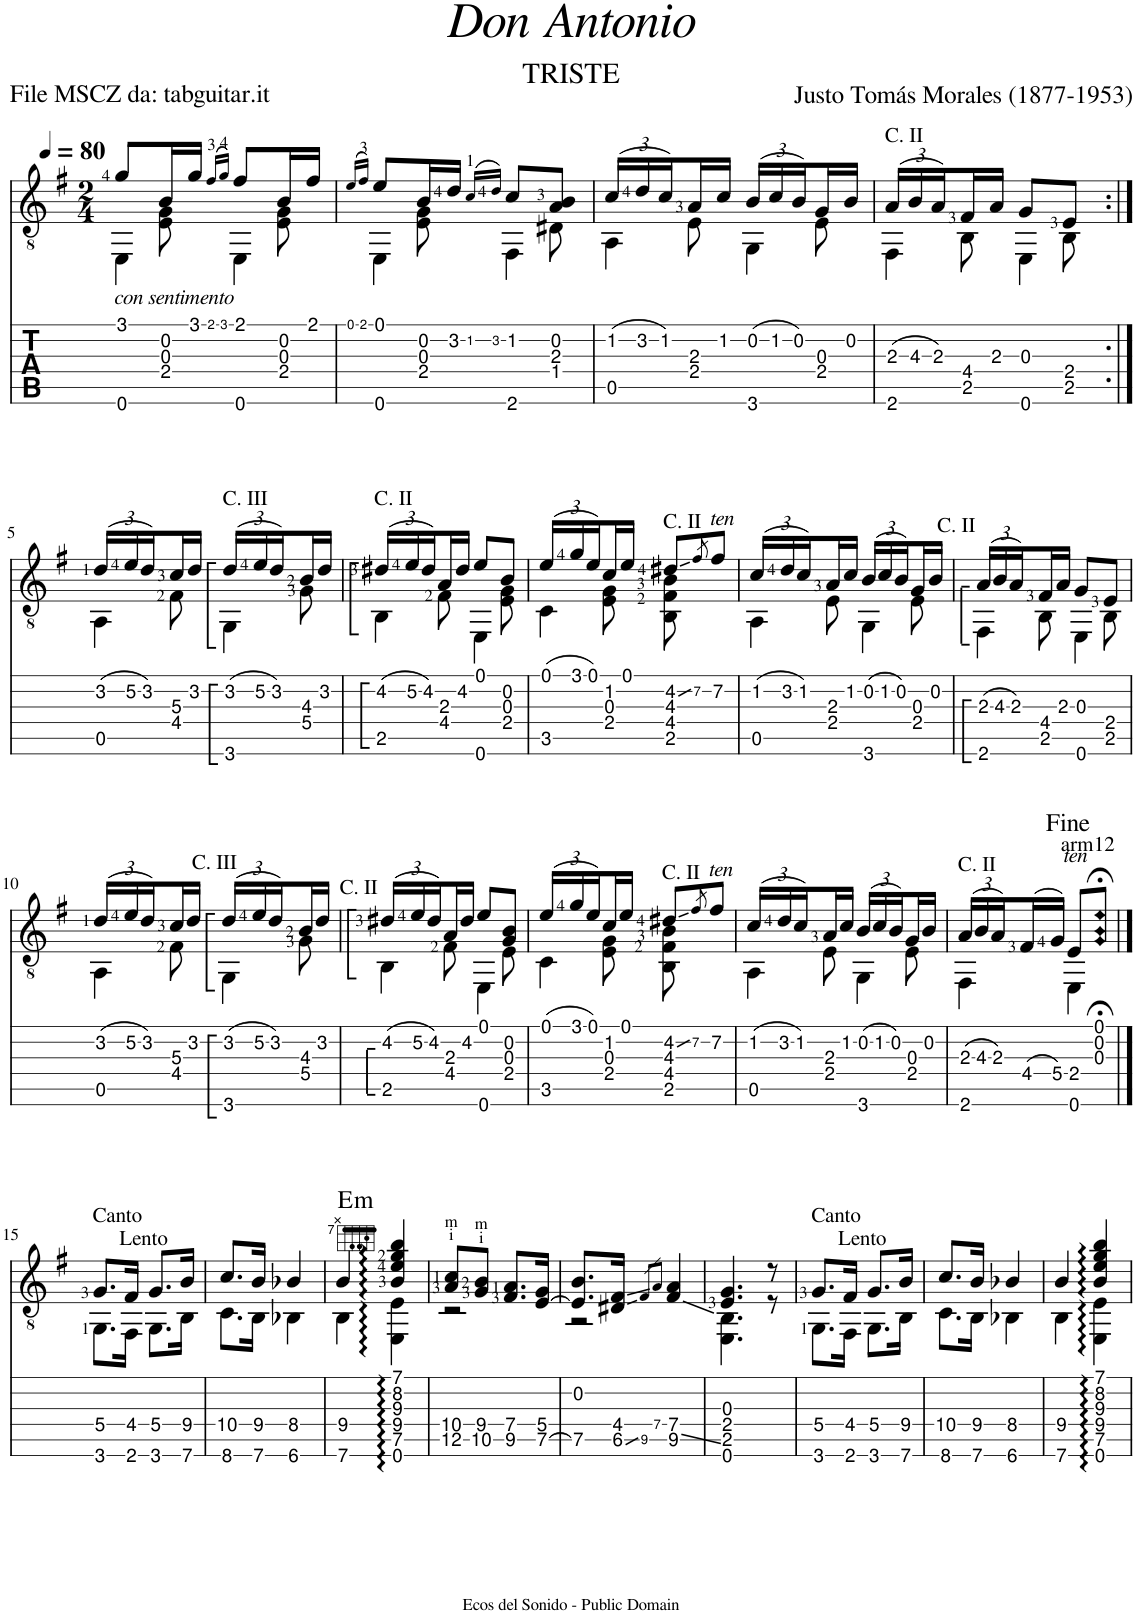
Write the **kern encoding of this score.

**kern	**kern	**harte
*part1	*part1	*part1
*staff2	*staff1	*
*I"Guitar	*	*
*I'Guit.	*	*
*stria6	*	*
*	*clefGv2	*
*k[f#]	*k[f#]	*
*M2/4	*M2/4	*
*MM80	*MM80	*
=1	=1	=1
*^	*^	*
*	*^	*	*^	*
!LO:TX:a:i:t=con sentimento	!	!	!	!	!	!
8gL	8ryy	4EE	8g/L	8ryy	4EE\	.
16BL	8E 8G	.	16B/L	8E\ 8G\	.	.
16gJJ	.	.	16g/JJ	.	.	.
qf#	.	.	(16qf#/LL	.	.	.
qg	.	.	16qg/JJ)	.	.	.
8f#L	8ryy	4EE	8f#/L	8ryy	4EE\	.
16BL	8E 8G	.	16B/L	8E\ 8G\	.	.
16f#JJ	.	.	16f#/JJ	.	.	.
=2	=2	=2	=2	=2	=2	=2
qe	.	.	(16qe/LL	.	.	.
qf#	.	.	16qf#/JJ)	.	.	.
8eL	8ryy	4EE	8e/L	8ryy	4EE\	.
16BL	8E 8G	.	16B/L	8E\ 8G\	.	.
16dJJ	.	.	16d/JJ	.	.	.
qc	.	.	(16qc/LL	.	.	.
qd	.	.	16qd/JJ)	.	.	.
8cL	8ryy	4FF#	8c/L	8ryy	4FF#\	.
8A\ 8B\J	8D#	.	8A/ 8B/J	8D#X\	.	.
=3	=3	=3	=3	=3	=3	=3
*Xbrackettup	*	*	*Xbrackettup	*	*	*
24cLL	8ryy	4AA	(24c/LL	8ryy	4AA\	.
24d	.	.	24d/	.	.	.
24cJ	.	.	24c/)	.	.	.
16AL	8E	.	16A/	8E\	.	.
16cJJ	.	.	16c/JJ	.	.	.
24BLL	8ryy	4GG	(24B/LL	8ryy	4GG\	.
24c	.	.	24c/	.	.	.
24BJ	.	.	24B/)	.	.	.
16GL	8E	.	16G/	8E\	.	.
16BJJ	.	.	16B/JJ	.	.	.
=4	=4	=4	=4	=4	=4	=4
!	!	!	!LO:TX:a:t=C. II	!	!	!
24ALL	8ryy	4FF#	(24A/LL	8ryy	4FF#\	.
24B	.	.	24B/	.	.	.
24AJ	.	.	24A/)	.	.	.
16F#L	8BB	.	16F#/	8BB\	.	.
16AJJ	.	.	16A/JJ	.	.	.
8GL	8ryy	4EE	8G/L	8ryy	4EE\	.
8EJ	8BB	.	8E/J	8BB\	.	.
!!LO:LB:g=z	!!	!!
=5:|!	=5:|!	=5:|!	=5:|!	=5:|!	=5:|!	=5:|!
24dLL	8ryy	4AA	(24d/LL	8ryy	4AA\	.
24e	.	.	24e/	.	.	.
24dJ	.	.	24d/)	.	.	.
16cL	8F#	.	16c/	8F#\	.	.
16dJJ	.	.	16d/JJ	.	.	.
!	!	!	!LO:TX:a:t=C. III	!	!	!
24d::LL	8ryy	4GG	(24d::/LL	8ryy	4GG\	.
24e	.	.	24e/	.	.	.
24dJ	.	.	24d/)	.	.	.
16BL	8G	.	16B/	8G\	.	.
16dJJ	.	.	16d/JJ	.	.	.
=6	=6	=6	=6	=6	=6	=6
!	!	!	!LO:TX:a:t=C. II	!	!	!
24d#::LL	8ryy	4BB	(24d#X::/LL	8ryy	4BB\	.
24e	.	.	24e/	.	.	.
24d#J	.	.	24d#/)	.	.	.
16AL	8F#	.	16A/	8F#\	.	.
16d#JJ	.	.	16d#/JJ	.	.	.
8eL	8ryy	4EE	8e/L	8ryy	4EE\	.
8BJ	8E 8G	.	8B/J	8E\ 8G\	.	.
=7	=7	=7	=7	=7	=7	=7
24eLL	8ryy	4C	(24e/LL	8ryy	4C\	.
24g	.	.	24g/	.	.	.
24eJ	.	.	24e/)	.	.	.
16cL	8E\ 8G\L	.	16c/	8E\ 8G\	.	.
16eJJ	.	.	16e/JJ	.	.	.
!	!	!	!LO:TX:a:t=C. II	!	!	!
8d#L	8BB\ 8F#\ 8B\J	4ryy	8d#X/L	8BB\ 8F#\ 8B\	4ryy	.
qf#	.	.	8qf#/	.	.	.
!	!	!	!LO:TX:a:i:t=ten	!	!	!
8f#J	8ryy	.	8f#/J	8ryy	.	.
=8	=8	=8	=8	=8	=8	=8
24cLL	8ryy	4AA	(24c/LL	8ryy	4AA\	.
24d	.	.	24d/	.	.	.
24cJ	.	.	24c/)	.	.	.
16AL	8E	.	16A/	8E\	.	.
16cJJ	.	.	16c/JJ	.	.	.
24BLL	8ryy	4GG	(24B/LL	8ryy	4GG\	.
24c	.	.	24c/	.	.	.
24BJ	.	.	24B/)	.	.	.
16GL	8E	.	16G/	8E\	.	.
16BJJ	.	.	16B/JJ	.	.	.
=9	=9	=9	=9	=9	=9	=9
!	!	!	!LO:TX:a:t=C. II	!	!	!
24A::LL	8ryy	4FF#	(24A::/LL	8ryy	4FF#\	.
24B	.	.	24B/	.	.	.
24AJ	.	.	24A/)	.	.	.
16F#L	8BB	.	16F#/	8BB\	.	.
16AJJ	.	.	16A/JJ	.	.	.
8GL	8ryy	4EE	8G/L	8ryy	4EE\	.
8EJ	8BB	.	8E/J	8BB\	.	.
!!LO:LB:g=z	!!	!!
=10	=10	=10	=10	=10	=10	=10
24dLL	8ryy	4AA	(24d/LL	8ryy	4AA\	.
24e	.	.	24e/	.	.	.
24dJ	.	.	24d/)	.	.	.
16cL	8F#	.	16c/	8F#\	.	.
16dJJ	.	.	16d/JJ	.	.	.
!	!	!	!LO:TX:a:t=C. III	!	!	!
24d::LL	8ryy	4GG	(24d::/LL	8ryy	4GG\	.
24e	.	.	24e/	.	.	.
24dJ	.	.	24d/)	.	.	.
16BL	8G	.	16B/	8G\	.	.
16dJJ	.	.	16d/JJ	.	.	.
=11	=11	=11	=11	=11	=11	=11
!	!	!	!LO:TX:a:t=C. II	!	!	!
24d#::LL	8ryy	4BB	(24d#X::/LL	8ryy	4BB\	.
24e	.	.	24e/	.	.	.
24d#J	.	.	24d#/)	.	.	.
16AL	8F#	.	16A/	8F#\	.	.
16d#JJ	.	.	16d#/JJ	.	.	.
8eL	8ryy	4EE	8e/L	8ryy	4EE\	.
8G\ 8B\J	8E	.	8G/ 8B/J	8E\	.	.
=12	=12	=12	=12	=12	=12	=12
24eLL	8ryy	4C	(24e/LL	8ryy	4C\	.
24g	.	.	24g/	.	.	.
24eJ	.	.	24e/)	.	.	.
16cL	8E\ 8G\L	.	16c/	8E\ 8G\	.	.
16eJJ	.	.	16e/JJ	.	.	.
!	!	!	!LO:TX:a:t=C. II	!	!	!
8d#XL	8BB\ 8F#\ 8B\J	4ryy	8d#X/L	8BB\ 8F#\ 8B\	4ryy	.
qf#	.	.	8qf#/	.	.	.
!	!	!	!LO:TX:a:i:t=ten	!	!	!
8f#J	8ryy	.	8f#/J	8ryy	.	.
=13	=13	=13	=13	=13	=13	=13
24cLL	8ryy	4AA	(24c/LL	8ryy	4AA\	.
24d	.	.	24d/	.	.	.
24cJ	.	.	24c/)	.	.	.
16AL	8E	.	16A/	8E\	.	.
16cJJ	.	.	16c/JJ	.	.	.
24BLL	8ryy	4GG	(24B/LL	8ryy	4GG\	.
24c	.	.	24c/	.	.	.
24BJ	.	.	24B/)	.	.	.
16GL	8E	.	16G/	8E\	.	.
16BJJ	.	.	16B/JJ	.	.	.
*	*v	*v	*	*	*	*
*	*	*	*v	*v	*
=14	=14	=14	=14	=14
!	!	!LO:TX:a:t=C. II	!	!
24ALL	4FF#	(24A/LL	4FF#\	.
24B	.	24B/	.	.
24AJ	.	24A/)	.	.
16F#L	.	(16F#/	.	.
16GJJ	.	16G/JJ)	.	.
!	!	!LO:TX:a:i:t=ten	!	!
8EL	4EE	8E/L	4EE\	.
!	!	!LO:TX:a:t=arm12	!	!
8G;<\ 8B;<\ 8e;<\J	.	8G/;< 8B/;< 8e/;<J	.	.
!!LO:LB:g=z	!!
==15	==15	==15	==15	==15
!	!	!LO:TX:a:t=Canto	!	!
!	!	!LO:TX:a:t=Lento	!	!
8.GL	8.GGL	8.G/L	8.GG\L	.
16F#Jk	16FF#Jk	16F#/Jk	16FF#\Jk	.
8.GL	8.GGL	8.G/L	8.GG\L	.
16BJk	16BBJk	16B/Jk	16BB\Jk	.
=16	=16	=16	=16	=16
8.cL	8.CL	8.c/L	8.C\L	.
16BJk	16BBJk	16B/Jk	16BB\Jk	.
4B-	4BB-	4B-X/	4BB-X\	.
=17	=17	=17	=17	=17
4B	4BB	4B/	4BB\	.
!	!	!	!	!LO:H:kt=m
4B:: 4e:: 4g:: 4b::	4EE:: 4E::	4B/:: 4e/:: 4g/:: 4b/::	4EE\:: 4E\::	E:min
=18	=18	=18	=18	=18
8A\ 8c\L	2r	8A/ 8c/L	2r	.
8G\ 8B\J	.	8G/ 8B/J	.	.
8.F#\ 8.A\L	.	8.F#/ 8.A/L	.	.
[16E\ 16G\Jk	.	[16E/ 16G/Jk	.	.
=19	=19	=19	=19	=19
8.E]\ 8.B\L	2r	8.E/] 8.B/L	2r	.
16D#\ 16F#\Jk	.	16D#X/ 16F#/Jk	.	.
qF#	.	8qF#/L	.	.
qA	.	8qA/J	.	.
4F# 4A	.	4F#/ 4A/	.	.
=20	=20	=20	=20	=20
4.E 4.G	4.EE 4.BB	4.E/ 4.G/	4.EE\ 4.BB\	.
8r	8r	8r	8r	.
=21	=21	=21	=21	=21
!	!	!LO:TX:a:t=Canto	!	!
!	!	!LO:TX:a:t=Lento	!	!
8.GL	8.GGL	8.G/L	8.GG\L	.
16F#Jk	16FF#Jk	16F#/Jk	16FF#\Jk	.
8.GL	8.GGL	8.G/L	8.GG\L	.
16BJk	16BBJk	16B/Jk	16BB\Jk	.
=22	=22	=22	=22	=22
8.cL	8.CL	8.c/L	8.C\L	.
16BJk	16BBJk	16B/Jk	16BB\Jk	.
4B-X	4BB-X	4B-X/	4BB-X\	.
=23	=23	=23	=23	=23
4B	4BB	4B/	4BB\	.
4B:: 4e:: 4g:: 4b::	4EE:: 4E::	4B/:: 4e/:: 4g/:: 4b/::	4EE\:: 4E\::	.
*v	*v	*	*	*
*	*v	*v	*
=	=	=
*-	*-	*-
